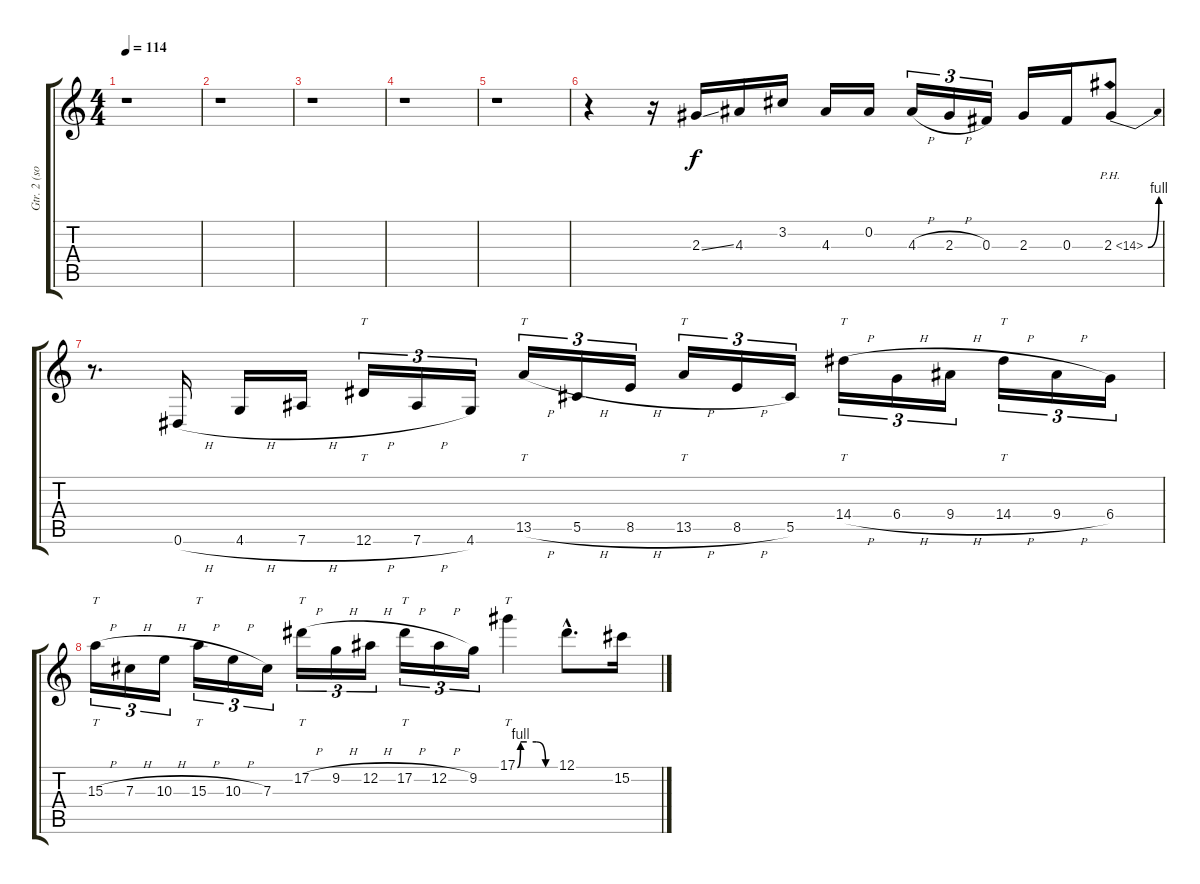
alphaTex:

\track ("Gtr. 2 (solo)" "Gtr. 2 (so") {instrument distortionguitar}
\staff {score tabs}
\tuning (Eb4 Bb3 Gb3 Db3 Ab2 Eb2) {hide}
\ts (4 4)
\tempo 114
\clef g2
\ks c
r.1{dy f} |
r.1 |
r.1 |
r.1 |
r.1 |
r.4 r.16 2.3{ss}.16 4.3.16 3.2.16 4.3.16 0.2.16 4.3{h}.16{tu (3 2)} 2.3{h}.16{tu (3 2)} 0.3.16{tu (3 2)} 2.3.16 0.3.16 2.3{be (bend 0 0 60 4) ph 12}.8 |
r.8{d} 0.6{h}.16 4.6{h}.16 7.6{h}.16 12.6{h}.16{tt tu (3 2)} 7.6{h}.16{tu (3 2)} 4.6.16{tu (3 2)} 13.5{h}.16{tt tu (3 2)} 5.5{h}.16{tu (3 2)} 8.5{h}.16{tu (3 2)} 13.5{h}.16{tt tu (3 2)} 8.5{h}.16{tu (3 2)} 5.5.16{tu (3 2)} 14.4{h}.16{tt tu (3 2)} 6.4{h}.16{tu (3 2)} 9.4{h}.16{tu (3 2)} 14.4{h}.16{tt tu (3 2)} 9.4{h}.16{tu (3 2)} 6.4.16{tu (3 2)} |
15.3{h}.16{tt tu (3 2)} 7.3{h}.16{tu (3 2)} 10.3{h}.16{tu (3 2)} 15.3{h}.16{tt tu (3 2)} 10.3{h}.16{tu (3 2)} 7.3.16{tu (3 2)} 17.2{h}.16{tt tu (3 2)} 9.2{h}.16{tu (3 2)} 12.2{h}.16{tu (3 2)} 17.2{h}.16{tt tu (3 2)} 12.2{h}.16{tu (3 2)} 9.2.16{tu (3 2)} 17.1{be (custom 0 0 5 4 15 4 30 4 45 0 60 0)}.4{tt} 12.1{hac}.8{d} 15.2.16
